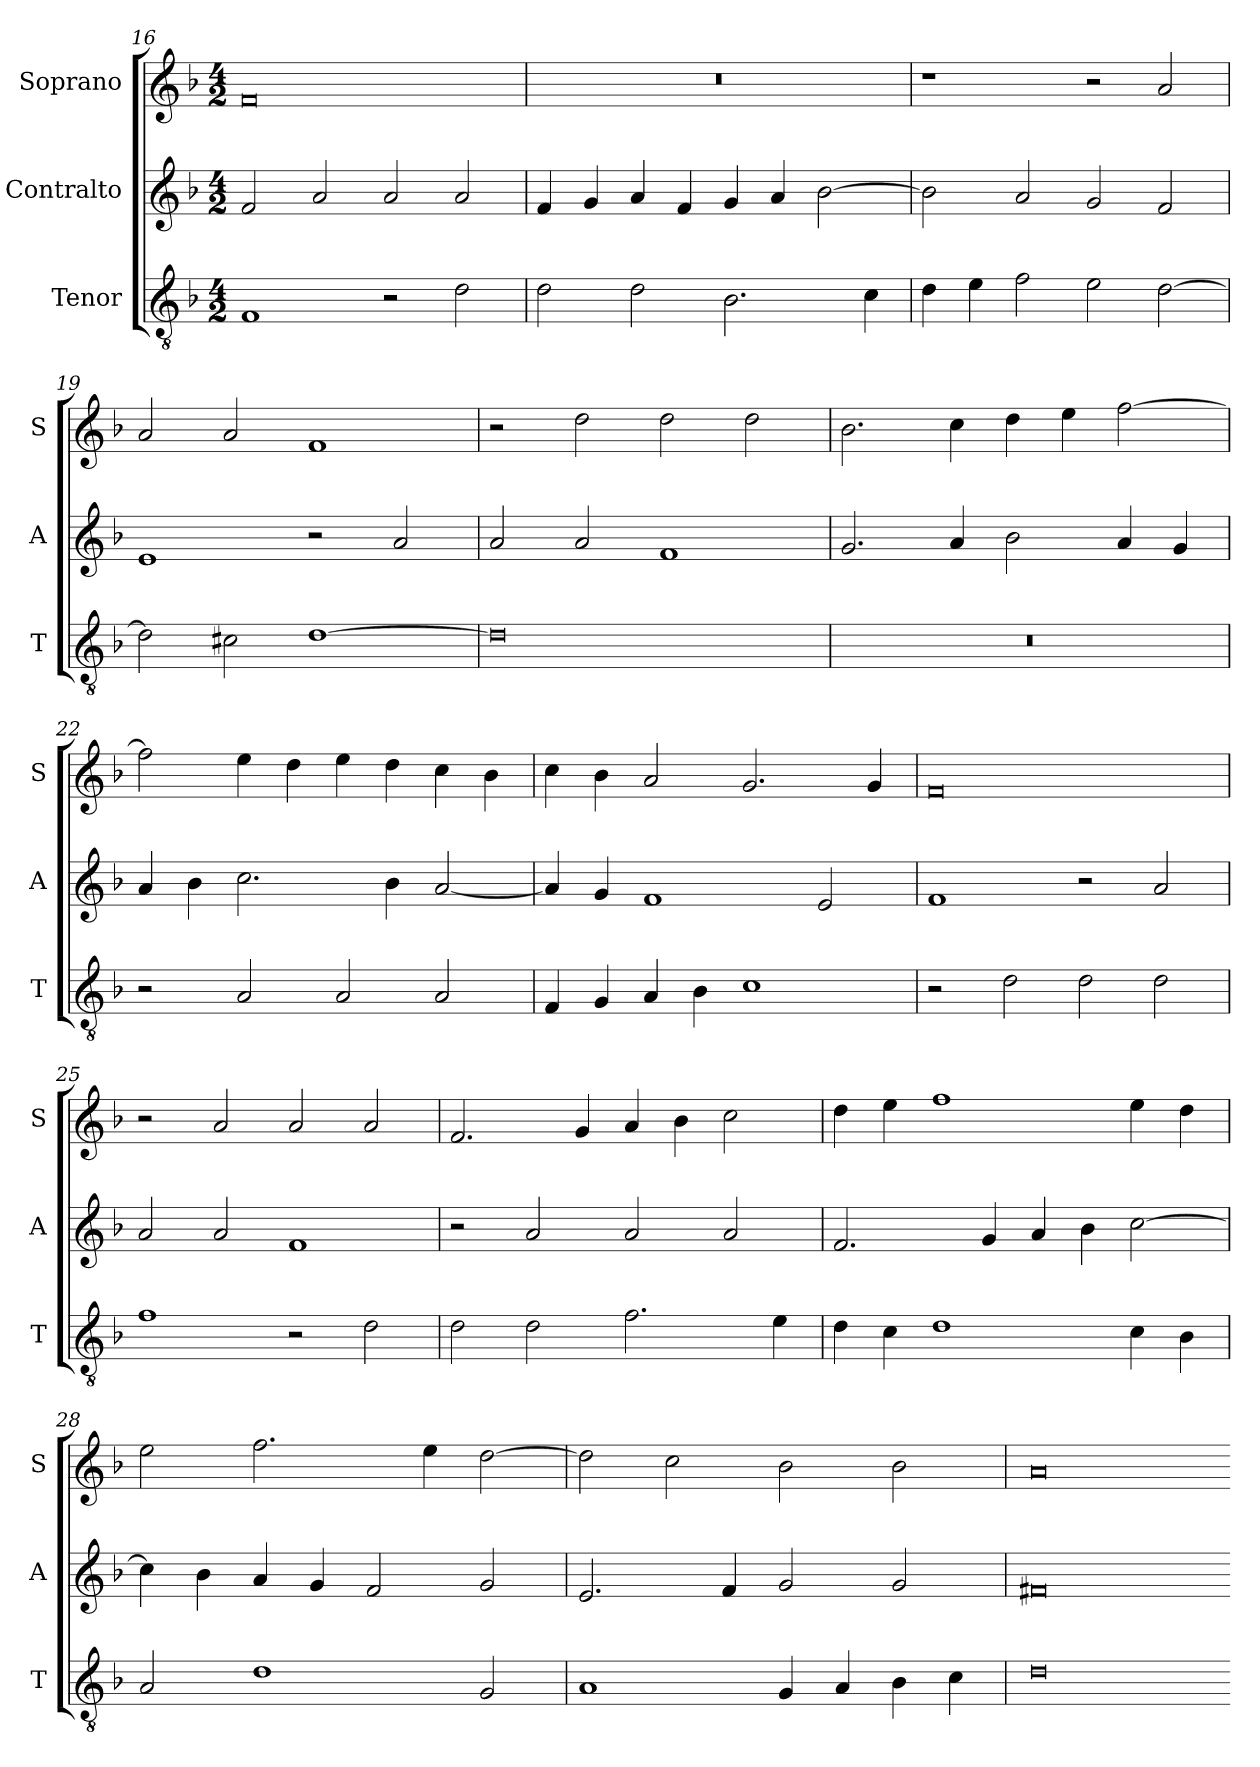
**kern	**kern	**kern
*part3	*part2	*part1
*staff3	*staff2	*staff1
*I"Tenor	*I"Contralto	*I"Soprano
*I'T	*I'A	*I'S
*clefGv2	*clefG2	*clefG2
*k[b-]	*k[b-]	*k[b-]
*D:aeo	*D:aeo	*D:aeo
*M4/2	*M4/2	*M4/2
=16	=16	=16
1F	2f	0f
.	2a	.
2r	2a	.
2d	2a	.
=17	=17	=17
2d	4f	0r
.	4g	.
2d	4a	.
.	4f	.
2.B-	4g	.
.	4a	.
.	[2b-	.
4c	.	.
=18	=18	=18
4d	2b-]	1r
4e	.	.
2f	2a	.
2e	2g	2r
[2d	2f	2a
=19	=19	=19
2d]	1e	2a
2c#X	.	2a
[1d	2r	1f
.	2a	.
=20	=20	=20
0d]	2a	2r
.	2a	2dd
.	1f	2dd
.	.	2dd
=21	=21	=21
0r	2.g	2.b-
.	4a	4cc
.	2b-	4dd
.	.	4ee
.	4a	[2ff
.	4g	.
=22	=22	=22
2r	4a	2ff]
.	4b-	.
2A	2.cc	4ee
.	.	4dd
2A	.	4ee
.	4b-	4dd
2A	[2a	4cc
.	.	4b-
=23	=23	=23
4F	4a]	4cc
4G	4g	4b-
4A	1f	2a
4B-	.	.
1c	.	2.g
.	2e	.
.	.	4g
=24	=24	=24
2r	1f	0f
2d	.	.
2d	2r	.
2d	2a	.
=25	=25	=25
1f	2a	2r
.	2a	2a
2r	1f	2a
2d	.	2a
=26	=26	=26
2d	2r	2.f
2d	2a	.
.	.	4g
2.f	2a	4a
.	.	4b-
.	2a	2cc
4e	.	.
=27	=27	=27
4d	2.f	4dd
4c	.	4ee
1d	.	1ff
.	4g	.
.	4a	.
.	4b-	.
4c	[2cc	4ee
4B-	.	4dd
=28	=28	=28
2A	4cc]	2ee
.	4b-	.
1d	4a	2.ff
.	4g	.
.	2f	.
.	.	4ee
2G	2g	[2dd
=29	=29	=29
1A	2.e	2dd]
.	.	2cc
.	4f	.
4G	2g	2b-
4A	.	.
4B-	2g	2b-
4c	.	.
=30	=30	=30
0d	0f#X	0a
=-	=-	=-
*-	*-	*-
